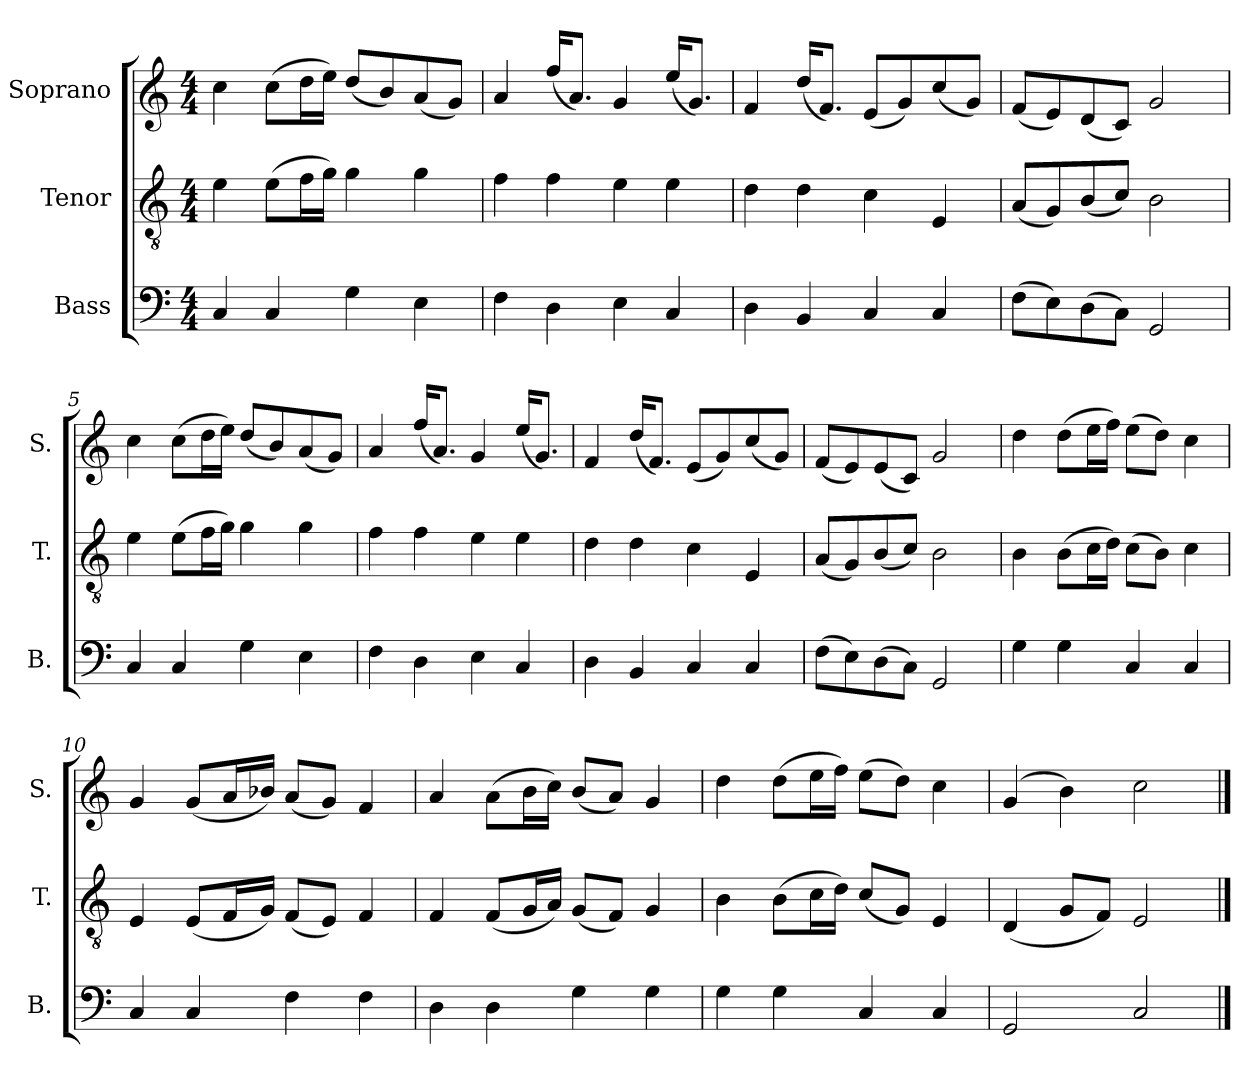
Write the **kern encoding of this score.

**kern	**kern	**kern
*part3	*part2	*part1
*staff3	*staff2	*staff1
*I"Bass	*I"Tenor	*I"Soprano
*I'B.	*I'T.	*I'S.
*clefF4	*clefGv2	*clefG2
*k[]	*k[]	*k[]
*C:	*C:	*C:
*M4/4	*M4/4	*M4/4
=1	=1	=1
4C/	4e\	4cc\
4C/	(8e\L	(8cc\L
.	16f\L	16dd\L
.	16g\JJ)	16ee\JJ)
4G\	4g\	(8dd/L
.	.	8b/)
4E\	4g\	(8a/
.	.	8g/J)
=2	=2	=2
4F\	4f\	4a/
4D\	4f\	(16ff/KL
.	.	8.a/J)
4E\	4e\	4g/
4C/	4e\	(16ee/KL
.	.	8.g/J)
=3	=3	=3
4D\	4d\	4f/
4BB/	4d\	(16dd/KL
.	.	8.f/J)
4C/	4c\	(8e/L
.	.	8g/)
4C/	4E/	(8cc/
.	.	8g/J)
=4	=4	=4
(8F\L	(8A/L	(8f/L
8E\)	8G/)	8e/)
(8D\	(8B/	(8d/
8C\J)	8c/J)	8c/J)
2GG/	2B\	2g/
=5	=5	=5
4C/	4e\	4cc\
4C/	(8e\L	(8cc\L
.	16f\L	16dd\L
.	16g\JJ)	16ee\JJ)
4G\	4g\	(8dd/L
.	.	8b/)
4E\	4g\	(8a/
.	.	8g/J)
!!LO:LB:g=z
=6	=6	=6
4F\	4f\	4a/
4D\	4f\	(16ff/KL
.	.	8.a/J)
4E\	4e\	4g/
4C/	4e\	(16ee/KL
.	.	8.g/J)
=7	=7	=7
4D\	4d\	4f/
4BB/	4d\	(16dd/KL
.	.	8.f/J)
4C/	4c\	(8e/L
.	.	8g/)
4C/	4E/	(8cc/
.	.	8g/J)
=8	=8	=8
(8F\L	(8A/L	(8f/L
8E\)	8G/)	8e/)
(8D\	(8B/	(8e/
8C\J)	8c/J)	8c/J)
2GG/	2B\	2g/
=9	=9	=9
4G\	4B\	4dd\
4G\	(8B\L	(8dd\L
.	16c\L	16ee\L
.	16d\JJ)	16ff\JJ)
4C/	(8c\L	(8ee\L
.	8B\J)	8dd\J)
4C/	4c\	4cc\
=10	=10	=10
4C/	4E/	4g/
4C/	(8E/L	(8g/L
.	16F/L	16a/L
.	16G/JJ)	16b-X/JJ)
4F\	(8F/L	(8a/L
.	8E/J)	8g/J)
4F\	4F/	4f/
!!LO:LB:g=z
=11	=11	=11
4D\	4F/	4a/
4D\	(8F/L	(8a\L
.	16G/L	16b\L
.	16A/JJ)	16cc\JJ)
4G\	(8G/L	(8b/L
.	8F/J)	8a/J)
4G\	4G/	4g/
=12	=12	=12
4G\	4B\	4dd\
4G\	(8B\L	(8dd\L
.	16c\L	16ee\L
.	16d\JJ)	16ff\JJ)
4C/	(8c/L	(8ee\L
.	8G/J)	8dd\J)
4C/	4E/	4cc\
=13	=13	=13
2GG/	(4D/	(4g/
.	8G/L	4b\)
.	8F/J)	.
2C/	2E/	2cc\
==	==	==
*-	*-	*-
